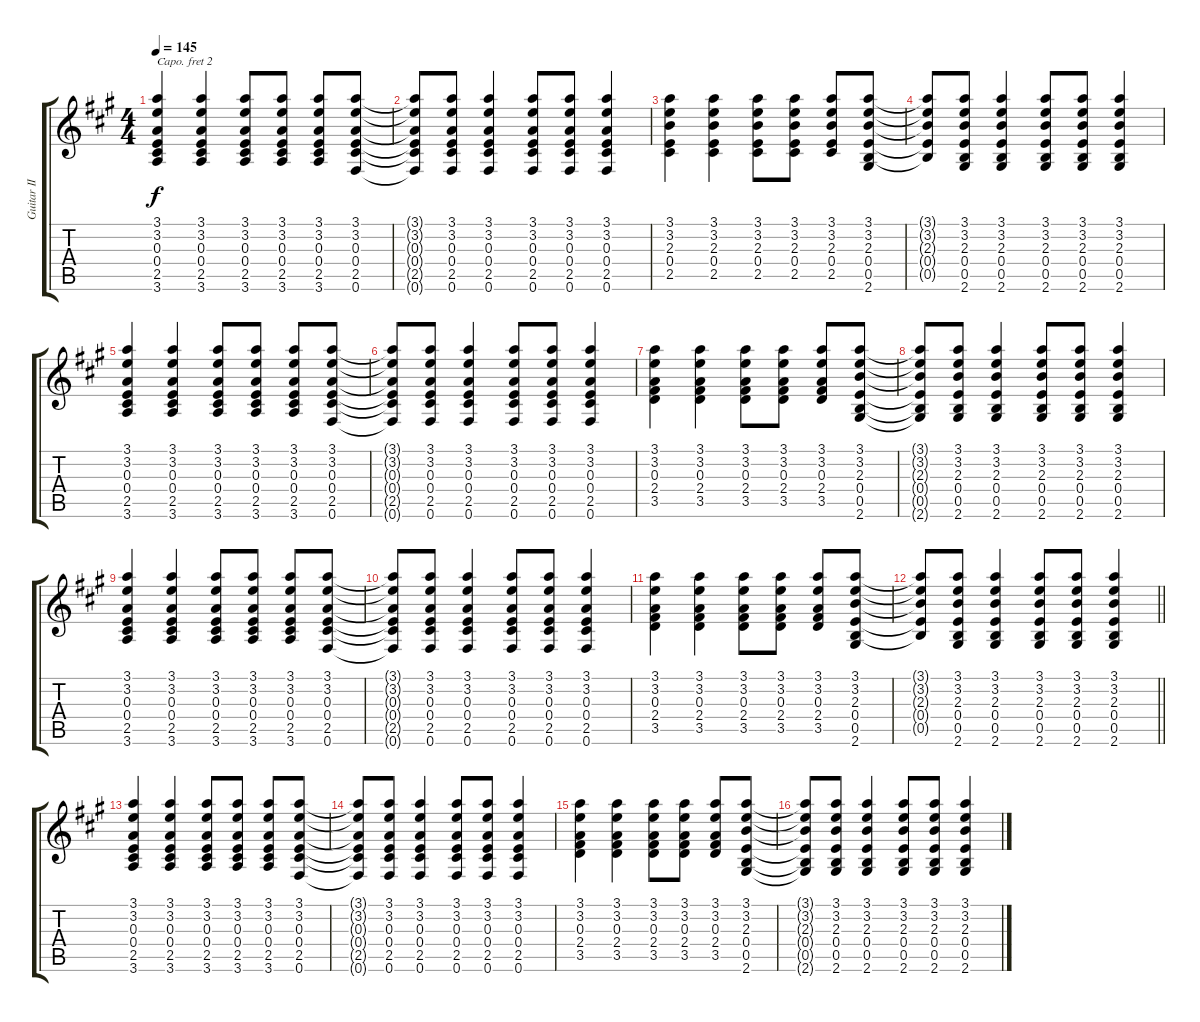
\track ("Guitar II" "Guitar II") {instrument acousticguitarnylon}
\staff {score tabs}
\capo 2
\tuning (E4 B3 G3 D3 A2 E2) {hide}
\ts (4 4)
\tempo 145
\clef g2
\ks a
(3.1 3.2 0.3 0.4 2.5 3.6).4{dy f} (3.1 3.2 0.3 0.4 2.5 3.6).4 (3.1 3.2 0.3 0.4 2.5 3.6).8 (3.1 3.2 0.3 0.4 2.5 3.6).8 (3.1 3.2 0.3 0.4 2.5 3.6).8 (3.1 3.2 0.3 0.4 2.5 0.6).8 |
(3.1{t} 3.2{t} 0.3{t} 0.4{t} 2.5{t} 0.6{t}).8 (3.1 3.2 0.3 0.4 2.5 0.6).8 (3.1 3.2 0.3 0.4 2.5 0.6).4 (3.1 3.2 0.3 0.4 2.5 0.6).8 (3.1 3.2 0.3 0.4 2.5 0.6).8 (3.1 3.2 0.3 0.4 2.5 0.6).4 |
(3.1 3.2 2.3 0.4 2.5).4 (3.1 3.2 2.3 0.4 2.5).4 (3.1 3.2 2.3 0.4 2.5).8 (3.1 3.2 2.3 0.4 2.5).8 (3.1 3.2 2.3 0.4 2.5).8 (3.1 3.2 2.3 0.4 0.5 2.6).8 |
(3.1{t} 3.2{t} 2.3{t} 0.4{t} 0.5{t}).8 (3.1 3.2 2.3 0.4 0.5 2.6).8 (3.1 3.2 2.3 0.4 0.5 2.6).4 (3.1 3.2 2.3 0.4 0.5 2.6).8 (3.1 3.2 2.3 0.4 0.5 2.6).8 (3.1 3.2 2.3 0.4 0.5 2.6).4 |
(3.1 3.2 0.3 0.4 2.5 3.6).4 (3.1 3.2 0.3 0.4 2.5 3.6).4 (3.1 3.2 0.3 0.4 2.5 3.6).8 (3.1 3.2 0.3 0.4 2.5 3.6).8 (3.1 3.2 0.3 0.4 2.5 3.6).8 (3.1 3.2 0.3 0.4 2.5 0.6).8 |
(3.1{t} 3.2{t} 0.3{t} 0.4{t} 2.5{t} 0.6{t}).8 (3.1 3.2 0.3 0.4 2.5 0.6).8 (3.1 3.2 0.3 0.4 2.5 0.6).4 (3.1 3.2 0.3 0.4 2.5 0.6).8 (3.1 3.2 0.3 0.4 2.5 0.6).8 (3.1 3.2 0.3 0.4 2.5 0.6).4 |
(3.1 3.2 0.3 2.4 3.5).4 (3.1 3.2 0.3 2.4 3.5).4 (3.1 3.2 0.3 2.4 3.5).8 (3.1 3.2 0.3 2.4 3.5).8 (3.1 3.2 0.3 2.4 3.5).8 (3.1 3.2 2.3 0.4 0.5 2.6).8 |
(3.1{t} 3.2{t} 2.3{t} 0.4{t} 0.5{t} 2.6{t}).8 (3.1 3.2 2.3 0.4 0.5 2.6).8 (3.1 3.2 2.3 0.4 0.5 2.6).4 (3.1 3.2 2.3 0.4 0.5 2.6).8 (3.1 3.2 2.3 0.4 0.5 2.6).8 (3.1 3.2 2.3 0.4 0.5 2.6).4 |
(3.1 3.2 0.3 0.4 2.5 3.6).4 (3.1 3.2 0.3 0.4 2.5 3.6).4 (3.1 3.2 0.3 0.4 2.5 3.6).8 (3.1 3.2 0.3 0.4 2.5 3.6).8 (3.1 3.2 0.3 0.4 2.5 3.6).8 (3.1 3.2 0.3 0.4 2.5 0.6).8 |
(3.1{t} 3.2{t} 0.3{t} 0.4{t} 2.5{t} 0.6{t}).8 (3.1 3.2 0.3 0.4 2.5 0.6).8 (3.1 3.2 0.3 0.4 2.5 0.6).4 (3.1 3.2 0.3 0.4 2.5 0.6).8 (3.1 3.2 0.3 0.4 2.5 0.6).8 (3.1 3.2 0.3 0.4 2.5 0.6).4 |
(3.1 3.2 0.3 2.4 3.5).4 (3.1 3.2 0.3 2.4 3.5).4 (3.1 3.2 0.3 2.4 3.5).8 (3.1 3.2 0.3 2.4 3.5).8 (3.1 3.2 0.3 2.4 3.5).8 (3.1 3.2 2.3 0.4 0.5 2.6).8 |
\barLineRight lightlight
(3.1{t} 3.2{t} 2.3{t} 0.4{t} 0.5{t}).8 (3.1 3.2 2.3 0.4 0.5 2.6).8 (3.1 3.2 2.3 0.4 0.5 2.6).4 (3.1 3.2 2.3 0.4 0.5 2.6).8 (3.1 3.2 2.3 0.4 0.5 2.6).8 (3.1 3.2 2.3 0.4 0.5 2.6).4 |
(3.1 3.2 0.3 0.4 2.5 3.6).4 (3.1 3.2 0.3 0.4 2.5 3.6).4 (3.1 3.2 0.3 0.4 2.5 3.6).8 (3.1 3.2 0.3 0.4 2.5 3.6).8 (3.1 3.2 0.3 0.4 2.5 3.6).8 (3.1 3.2 0.3 0.4 2.5 0.6).8 |
(3.1{t} 3.2{t} 0.3{t} 0.4{t} 2.5{t} 0.6{t}).8 (3.1 3.2 0.3 0.4 2.5 0.6).8 (3.1 3.2 0.3 0.4 2.5 0.6).4 (3.1 3.2 0.3 0.4 2.5 0.6).8 (3.1 3.2 0.3 0.4 2.5 0.6).8 (3.1 3.2 0.3 0.4 2.5 0.6).4 |
(3.1 3.2 0.3 2.4 3.5).4 (3.1 3.2 0.3 2.4 3.5).4 (3.1 3.2 0.3 2.4 3.5).8 (3.1 3.2 0.3 2.4 3.5).8 (3.1 3.2 0.3 2.4 3.5).8 (3.1 3.2 2.3 0.4 0.5 2.6).8 |
(3.1{t} 3.2{t} 2.3{t} 0.4{t} 0.5{t} 2.6{t}).8 (3.1 3.2 2.3 0.4 0.5 2.6).8 (3.1 3.2 2.3 0.4 0.5 2.6).4 (3.1 3.2 2.3 0.4 0.5 2.6).8 (3.1 3.2 2.3 0.4 0.5 2.6).8 (3.1 3.2 2.3 0.4 0.5 2.6).4
